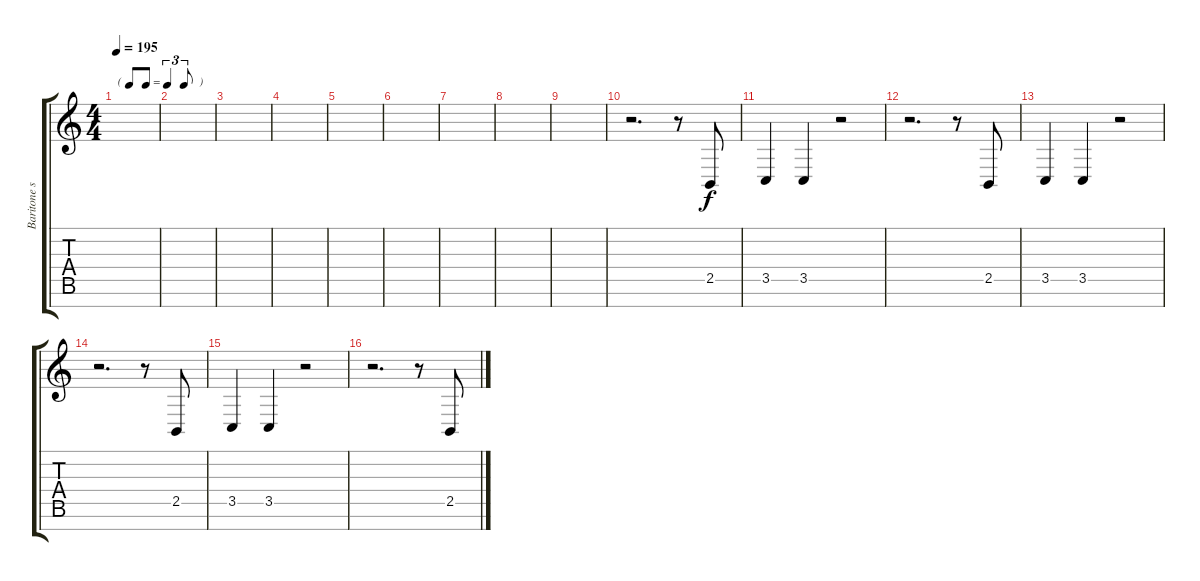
\track ("Baritone sax" "Baritone s") {instrument baritonesax}
\staff {score tabs}
\tuning (E4 B3 G3 D3 A2 E2 B1) {hide}
\ts (4 4)
\tf triplet8th
\tempo 195
\clef g2
\ks c
|
|
|
|
|
|
|
|
|
r.2{d} r.8 2.5.8 |
3.5.4 3.5.4 r.2 |
r.2{d} r.8 2.5.8 |
3.5.4 3.5.4 r.2 |
r.2{d} r.8 2.5.8 |
3.5.4 3.5.4 r.2 |
r.2{d} r.8 2.5.8
